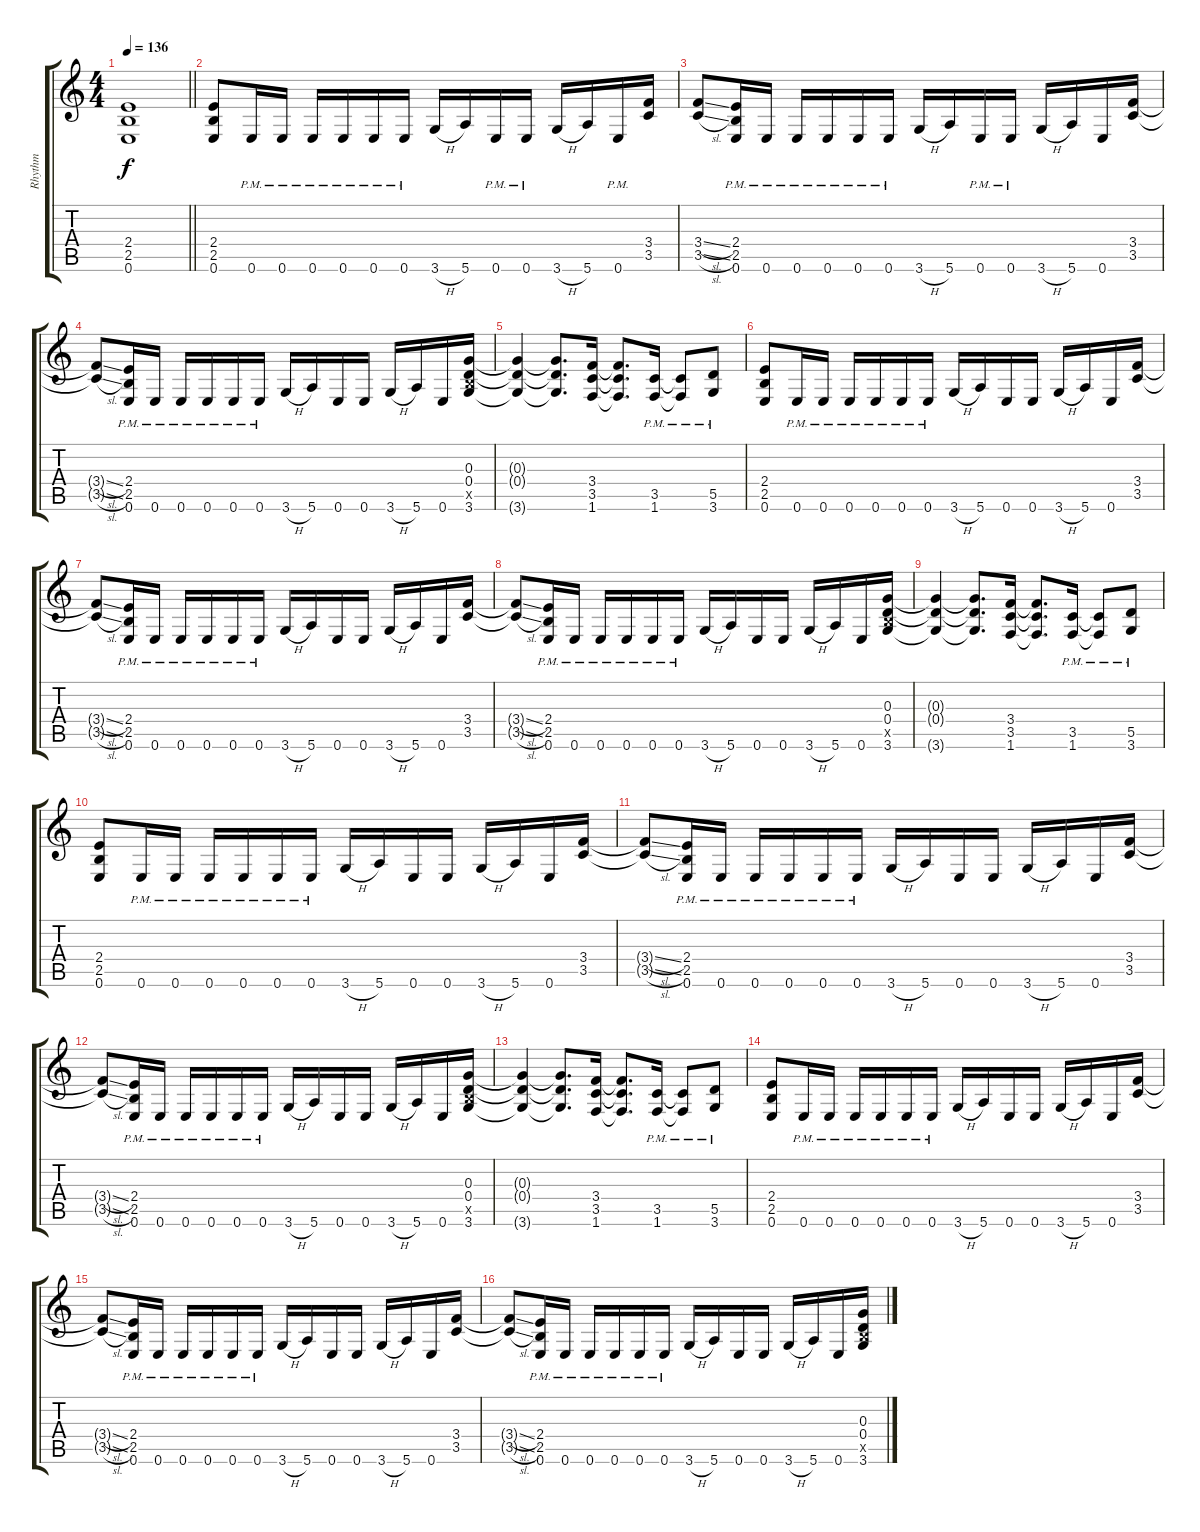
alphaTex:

\track ("Rhythm" "Rhythm") {instrument distortionguitar}
\staff {score tabs}
\tuning (E4 B3 G3 D3 A2 E2) {hide}
\ts (4 4)
\tempo 136
\clef g2
\barLineRight lightlight
\ks c
(2.4{t} 2.5{t} 0.6{t}).1{dy f} |
(2.4 2.5 0.6).8 0.6{pm}.16 0.6{pm}.16 0.6{pm}.16 0.6{pm}.16 0.6{pm}.16 0.6{pm}.16 3.6{h}.16 5.6.16 0.6{pm}.16 0.6{pm}.16 3.6{h}.16 5.6.16 0.6{pm}.16 (3.4 3.5).16 |
(3.4{sl} 3.5{sl}).8 (2.4{pm} 2.5{pm} 0.6{pm}).16 0.6{pm}.16 0.6{pm}.16 0.6{pm}.16 0.6{pm}.16 0.6{pm}.16 3.6{h}.16 5.6.16 0.6{pm}.16 0.6{pm}.16 3.6{h}.16 5.6.16 0.6.16 (3.4 3.5).16 |
(3.4{sl t} 3.5{sl t}).8 (2.4{pm} 2.5{pm} 0.6{pm}).16 0.6{pm}.16 0.6{pm}.16 0.6{pm}.16 0.6{pm}.16 0.6{pm}.16 3.6{h}.16 5.6.16 0.6.16 0.6.16 3.6{h}.16 5.6.16 0.6.16 (0.3 0.4 2.5{x} 3.6).16 |
(0.3{t} 0.4{t} 3.6{t}).4 (0.3{t} 0.4{t} 3.6{t}).8{d} (3.4 3.5 1.6).16 (3.4{t} 3.5{t} 1.6{t}).8{d} (3.5{pm} 1.6{pm}).16 (3.5{pm t} 1.6{pm t}).8 (5.5{pm} 3.6{pm}).8 |
(2.4 2.5 0.6).8 0.6{pm}.16 0.6{pm}.16 0.6{pm}.16 0.6{pm}.16 0.6{pm}.16 0.6{pm}.16 3.6{h}.16 5.6.16 0.6.16 0.6.16 3.6{h}.16 5.6.16 0.6.16 (3.4 3.5).16 |
(3.4{sl t} 3.5{sl t}).8 (2.4{pm} 2.5{pm} 0.6{pm}).16 0.6{pm}.16 0.6{pm}.16 0.6{pm}.16 0.6{pm}.16 0.6{pm}.16 3.6{h}.16 5.6.16 0.6.16 0.6.16 3.6{h}.16 5.6.16 0.6.16 (3.4 3.5).16 |
(3.4{sl t} 3.5{sl t}).8 (2.4{pm} 2.5{pm} 0.6{pm}).16 0.6{pm}.16 0.6{pm}.16 0.6{pm}.16 0.6{pm}.16 0.6{pm}.16 3.6{h}.16 5.6.16 0.6.16 0.6.16 3.6{h}.16 5.6.16 0.6.16 (0.3 0.4 2.5{x} 3.6).16 |
(0.3{t} 0.4{t} 3.6{t}).4 (0.3{t} 0.4{t} 3.6{t}).8{d} (3.4 3.5 1.6).16 (3.4{t} 3.5{t} 1.6{t}).8{d} (3.5{pm} 1.6{pm}).16 (3.5{pm t} 1.6{pm t}).8 (5.5{pm} 3.6{pm}).8 |
(2.4 2.5 0.6).8 0.6{pm}.16 0.6{pm}.16 0.6{pm}.16 0.6{pm}.16 0.6{pm}.16 0.6{pm}.16 3.6{h}.16 5.6.16 0.6.16 0.6.16 3.6{h}.16 5.6.16 0.6.16 (3.4 3.5).16 |
(3.4{sl t} 3.5{sl t}).8 (2.4{pm} 2.5{pm} 0.6{pm}).16 0.6{pm}.16 0.6{pm}.16 0.6{pm}.16 0.6{pm}.16 0.6{pm}.16 3.6{h}.16 5.6.16 0.6.16 0.6.16 3.6{h}.16 5.6.16 0.6.16 (3.4 3.5).16 |
(3.4{sl t} 3.5{sl t}).8 (2.4{pm} 2.5{pm} 0.6{pm}).16 0.6{pm}.16 0.6{pm}.16 0.6{pm}.16 0.6{pm}.16 0.6{pm}.16 3.6{h}.16 5.6.16 0.6.16 0.6.16 3.6{h}.16 5.6.16 0.6.16 (0.3 0.4 2.5{x} 3.6).16 |
(0.3{t} 0.4{t} 3.6{t}).4 (0.3{t} 0.4{t} 3.6{t}).8{d} (3.4 3.5 1.6).16 (3.4{t} 3.5{t} 1.6{t}).8{d} (3.5{pm} 1.6{pm}).16 (3.5{pm t} 1.6{pm t}).8 (5.5{pm} 3.6{pm}).8 |
(2.4 2.5 0.6).8 0.6{pm}.16 0.6{pm}.16 0.6{pm}.16 0.6{pm}.16 0.6{pm}.16 0.6{pm}.16 3.6{h}.16 5.6.16 0.6.16 0.6.16 3.6{h}.16 5.6.16 0.6.16 (3.4 3.5).16 |
(3.4{sl t} 3.5{sl t}).8 (2.4{pm} 2.5{pm} 0.6{pm}).16 0.6{pm}.16 0.6{pm}.16 0.6{pm}.16 0.6{pm}.16 0.6{pm}.16 3.6{h}.16 5.6.16 0.6.16 0.6.16 3.6{h}.16 5.6.16 0.6.16 (3.4 3.5).16 |
(3.4{sl t} 3.5{sl t}).8 (2.4{pm} 2.5{pm} 0.6{pm}).16 0.6{pm}.16 0.6{pm}.16 0.6{pm}.16 0.6{pm}.16 0.6{pm}.16 3.6{h}.16 5.6.16 0.6.16 0.6.16 3.6{h}.16 5.6.16 0.6.16 (0.3 0.4 2.5{x} 3.6).16
